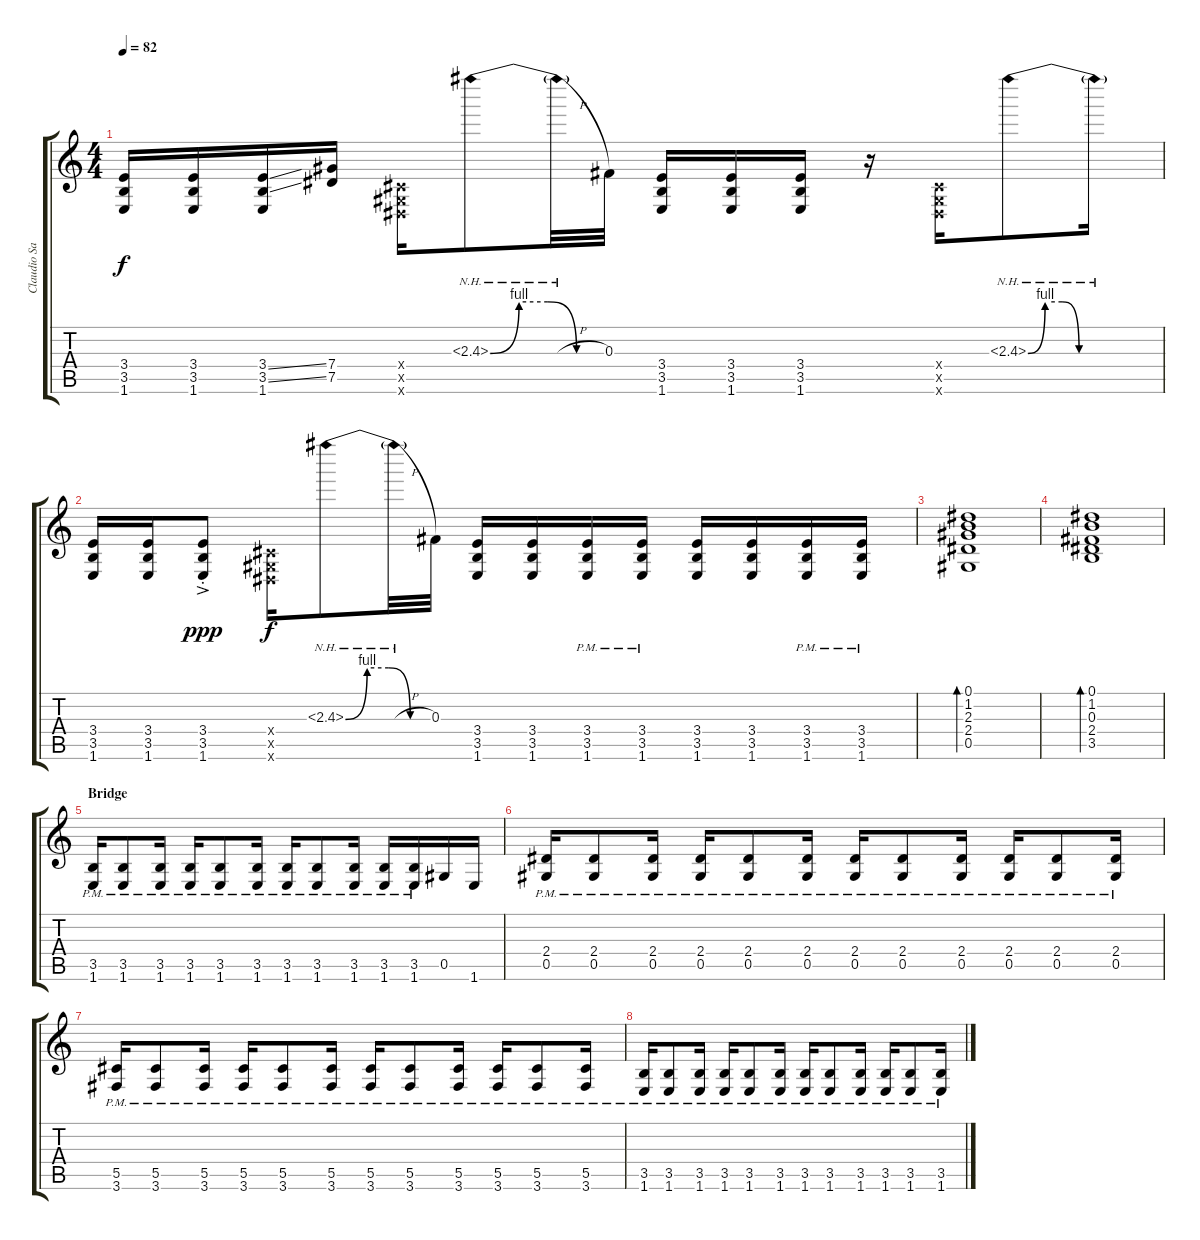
\track ("Claudio Sanchez (Rhythm)" "Claudio Sa") {instrument distortionguitar}
\staff {score tabs}
\tuning (Eb4 Bb3 Gb3 Db3 Ab2 Eb2) {hide}
\ts (4 4)
\tempo 82
\clef g2
\ks c
(3.4 3.5 1.6).16{dy f} (3.4 3.5 1.6).16 (3.4{ss} 3.5{ss} 1.6).16 (7.4 7.5).16 (0.4{x} 0.5{x} 0.6{x}).16 2.3{be (custom 0 0 15 4 30 4 45 0 60 0) nh}.8 2.3{nh h t}.32 0.3.32 (3.4 3.5 1.6).16 (3.4 3.5 1.6).16 (3.4 3.5 1.6).16 r.16 (0.4{x} 0.5{x} 0.6{x}).16 2.3{be (custom 0 0 15 4 30 4 45 0 60 0) nh}.8 2.3{be (hold 0 0 60 0) nh t}.16 |
(3.4 3.5 1.6).16 (3.4 3.5 1.6).16 (3.4{ac st} 3.5{ac st} 1.6{ac st}).8{dy ppp} (0.4{x} 0.5{x} 0.6{x}).16{dy f} 2.3{be (custom 0 0 15 4 30 4 45 0 60 0) nh}.8 2.3{nh h t}.32 0.3.32 (3.4 3.5 1.6).16 (3.4 3.5 1.6).16 (3.4{pm} 3.5{pm} 1.6{pm}).16 (3.4{pm} 3.5{pm} 1.6{pm}).16 (3.4 3.5 1.6).16 (3.4 3.5 1.6).16 (3.4{pm} 3.5{pm} 1.6{pm}).16 (3.4{pm} 3.5{pm} 1.6{pm}).16 |
(0.1 1.2 2.3 2.4 0.5).1{bd 120} |
(0.1 1.2 0.3 2.4 3.5).1{bd 120} |
\section ("" "Bridge")
(3.5{pm} 1.6{pm}).16 (3.5{pm} 1.6{pm}).8 (3.5{pm} 1.6{pm}).16 (3.5{pm} 1.6{pm}).16 (3.5{pm} 1.6{pm}).8 (3.5{pm} 1.6{pm}).16 (3.5{pm} 1.6{pm}).16 (3.5{pm} 1.6{pm}).8 (3.5{pm} 1.6{pm}).16 (3.5{pm} 1.6{pm}).16 (3.5{pm} 1.6{pm}).16 0.5.16 1.6.16 |
(2.4{pm} 0.5{pm}).16 (2.4{pm} 0.5{pm}).8 (2.4{pm} 0.5{pm}).16 (2.4{pm} 0.5{pm}).16 (2.4{pm} 0.5{pm}).8 (2.4{pm} 0.5{pm}).16 (2.4{pm} 0.5{pm}).16 (2.4{pm} 0.5{pm}).8 (2.4{pm} 0.5{pm}).16 (2.4{pm} 0.5{pm}).16 (2.4{pm} 0.5{pm}).8 (2.4{pm} 0.5{pm}).16 |
(5.5{pm} 3.6{pm}).16 (5.5{pm} 3.6{pm}).8 (5.5{pm} 3.6{pm}).16 (5.5{pm} 3.6{pm}).16 (5.5{pm} 3.6{pm}).8 (5.5{pm} 3.6{pm}).16 (5.5{pm} 3.6{pm}).16 (5.5{pm} 3.6{pm}).8 (5.5{pm} 3.6{pm}).16 (5.5{pm} 3.6{pm}).16 (5.5{pm} 3.6{pm}).8 (5.5{pm} 3.6{pm}).16 |
(3.5{pm} 1.6{pm}).16 (3.5{pm} 1.6{pm}).8 (3.5{pm} 1.6{pm}).16 (3.5{pm} 1.6{pm}).16 (3.5{pm} 1.6{pm}).8 (3.5{pm} 1.6{pm}).16 (3.5{pm} 1.6{pm}).16 (3.5{pm} 1.6{pm}).8 (3.5{pm} 1.6{pm}).16 (3.5{pm} 1.6{pm}).16 (3.5{pm} 1.6{pm}).8 (3.5{pm} 1.6{pm}).16
